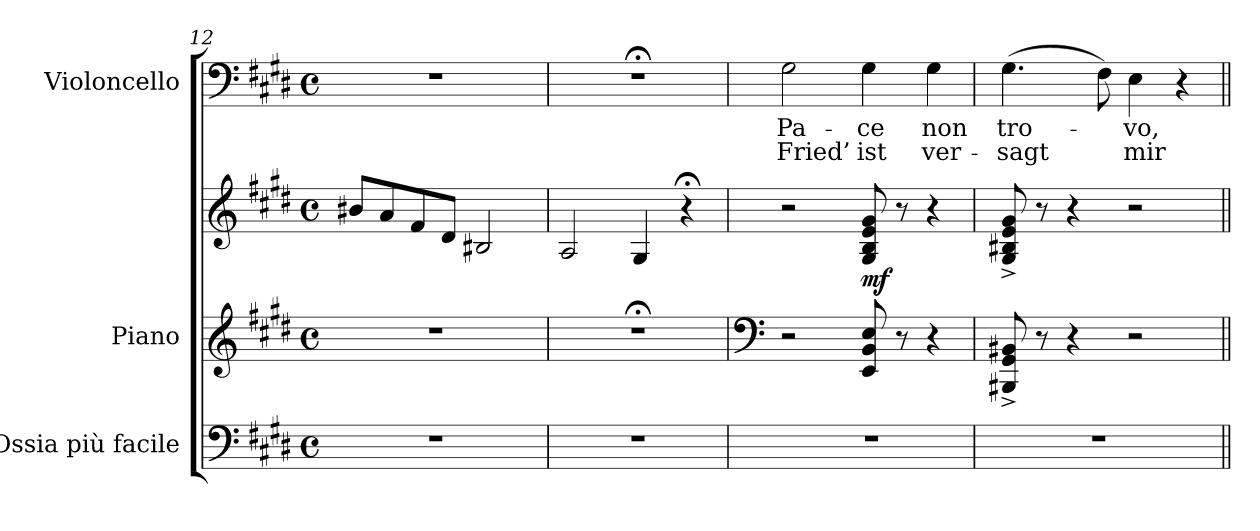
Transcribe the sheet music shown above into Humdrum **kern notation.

**kern	**kern	**kern	**dynam	**kern	**text	**text
*part3	*part2	*part2	*part2	*part1	*part1	*part1
*staff4	*staff3	*staff2	*staff2/3	*staff1	*staff1	*staff1
*I"Ossia più facile	*I"Piano	*	*	*I"Violoncello	*	*
*	*I'Pno	*	*	*I'Vc	*	*
!!LO:LB:g=z
*clefF4	*clefG2	*clefG2	*	*clefF4	*	*
*k[f#c#g#d#]	*k[f#c#g#d#]	*k[f#c#g#d#]	*	*k[f#c#g#d#]	*	*
*M4/4	*M4/4	*M4/4	*	*M4/4	*	*
*met(c)	*met(c)	*met(c)	*	*met(c)	*	*
=12	=12	=12	=12	=12	=12	=12
1r	1r	8b#X/L	.	1r	.	.
.	.	8a/	.	.	.	.
.	.	8f#/	.	.	.	.
.	.	8d#/J	.	.	.	.
.	.	2B#X/	.	.	.	.
=13	=13	=13	=13	=13	=13	=13
1r	1r;<	2A/	.	1r;<	.	.
.	.	4G#/	.	.	.	.
.	.	4r;<	.	.	.	.
=14	=14	=14	=14	=14	=14	=14
*	*clefF4	*	*	*	*	*
!	!	!	!	!	!LO:LY:b	!LO:LY:b
1r	2r	2r	.	2G#\	Pa-	Fried’
!	!	!	!LO:DY:b	!	!LO:LY:b	!LO:LY:b
.	8EE/ 8BB/ 8E/	8G#/ 8B/ 8e/ 8g#/	mf	4G#\	-ce	ist
.	8r	8r	.	.	.	.
!	!	!	!	!	!LO:LY:b	!LO:LY:b
.	4r	4r	.	4G#\	non	ver-
=15	=15	=15	=15	=15	=15	=15
!	!	!	!	!	!LO:LY:b	!LO:LY:b
1r	8BBB#X/^ 8GG#/^ 8BB#X/^	8G#/^ 8B#X/^ 8e/^ 8g#/^	.	(4.G#\	tro-	-sagt
.	8r	8r	.	.	.	.
.	4r	4r	.	.	.	.
.	.	.	.	8F#\)	.	.
!	!	!	!	!	!LO:LY:b	!LO:LY:b
.	2r	2r	.	4E\	-vo,	mir
.	.	.	.	4r	.	.
=||	=||	=||	=||	=||	=||	=||
*-	*-	*-	*-	*-	*-	*-
